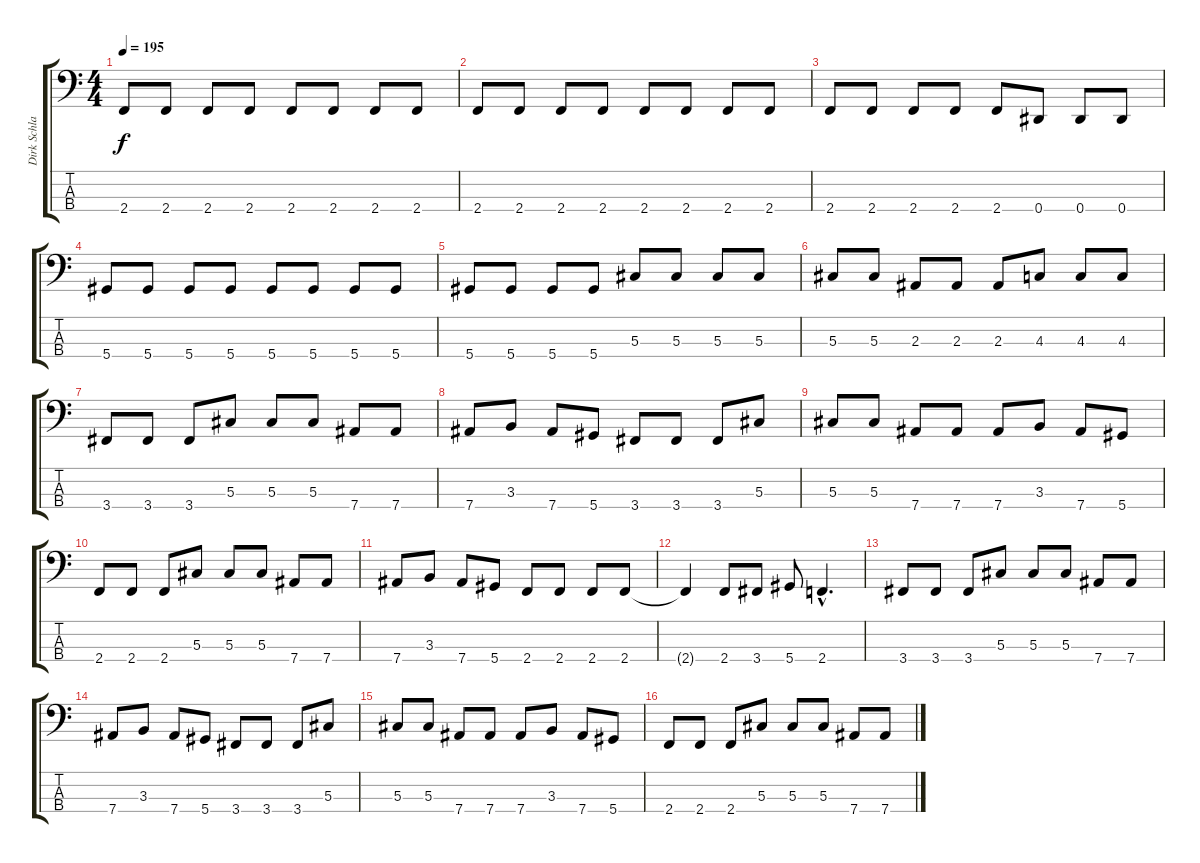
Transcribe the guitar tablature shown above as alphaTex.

\track ("Dirk Schlachter" "Dirk Schla") {instrument electricbassfinger}
\staff {score tabs}
\tuning (Gb2 Db2 Ab1 Eb1) {hide}
\ts (4 4)
\tempo 195
\clef f4
\ks c
2.4.8{dy f} 2.4.8 2.4.8 2.4.8 2.4.8 2.4.8 2.4.8 2.4.8 |
2.4.8 2.4.8 2.4.8 2.4.8 2.4.8 2.4.8 2.4.8 2.4.8 |
2.4.8 2.4.8 2.4.8 2.4.8 2.4.8 0.4.8 0.4.8 0.4.8 |
5.4.8 5.4.8 5.4.8 5.4.8 5.4.8 5.4.8 5.4.8 5.4.8 |
5.4.8 5.4.8 5.4.8 5.4.8 5.3.8 5.3.8 5.3.8 5.3.8 |
5.3.8 5.3.8 2.3.8 2.3.8 2.3.8 4.3.8 4.3.8 4.3.8 |
3.4.8 3.4.8 3.4.8 5.3.8 5.3.8 5.3.8 7.4.8 7.4.8 |
7.4.8 3.3.8 7.4.8 5.4.8 3.4.8 3.4.8 3.4.8 5.3.8 |
5.3.8 5.3.8 7.4.8 7.4.8 7.4.8 3.3.8 7.4.8 5.4.8 |
2.4.8 2.4.8 2.4.8 5.3.8 5.3.8 5.3.8 7.4.8 7.4.8 |
7.4.8 3.3.8 7.4.8 5.4.8 2.4.8 2.4.8 2.4.8 2.4.8 |
2.4{t}.4 2.4.8 3.4.8 5.4.8 2.4{hac}.4{d} |
3.4.8 3.4.8 3.4.8 5.3.8 5.3.8 5.3.8 7.4.8 7.4.8 |
7.4.8 3.3.8 7.4.8 5.4.8 3.4.8 3.4.8 3.4.8 5.3.8 |
5.3.8 5.3.8 7.4.8 7.4.8 7.4.8 3.3.8 7.4.8 5.4.8 |
2.4.8 2.4.8 2.4.8 5.3.8 5.3.8 5.3.8 7.4.8 7.4.8
